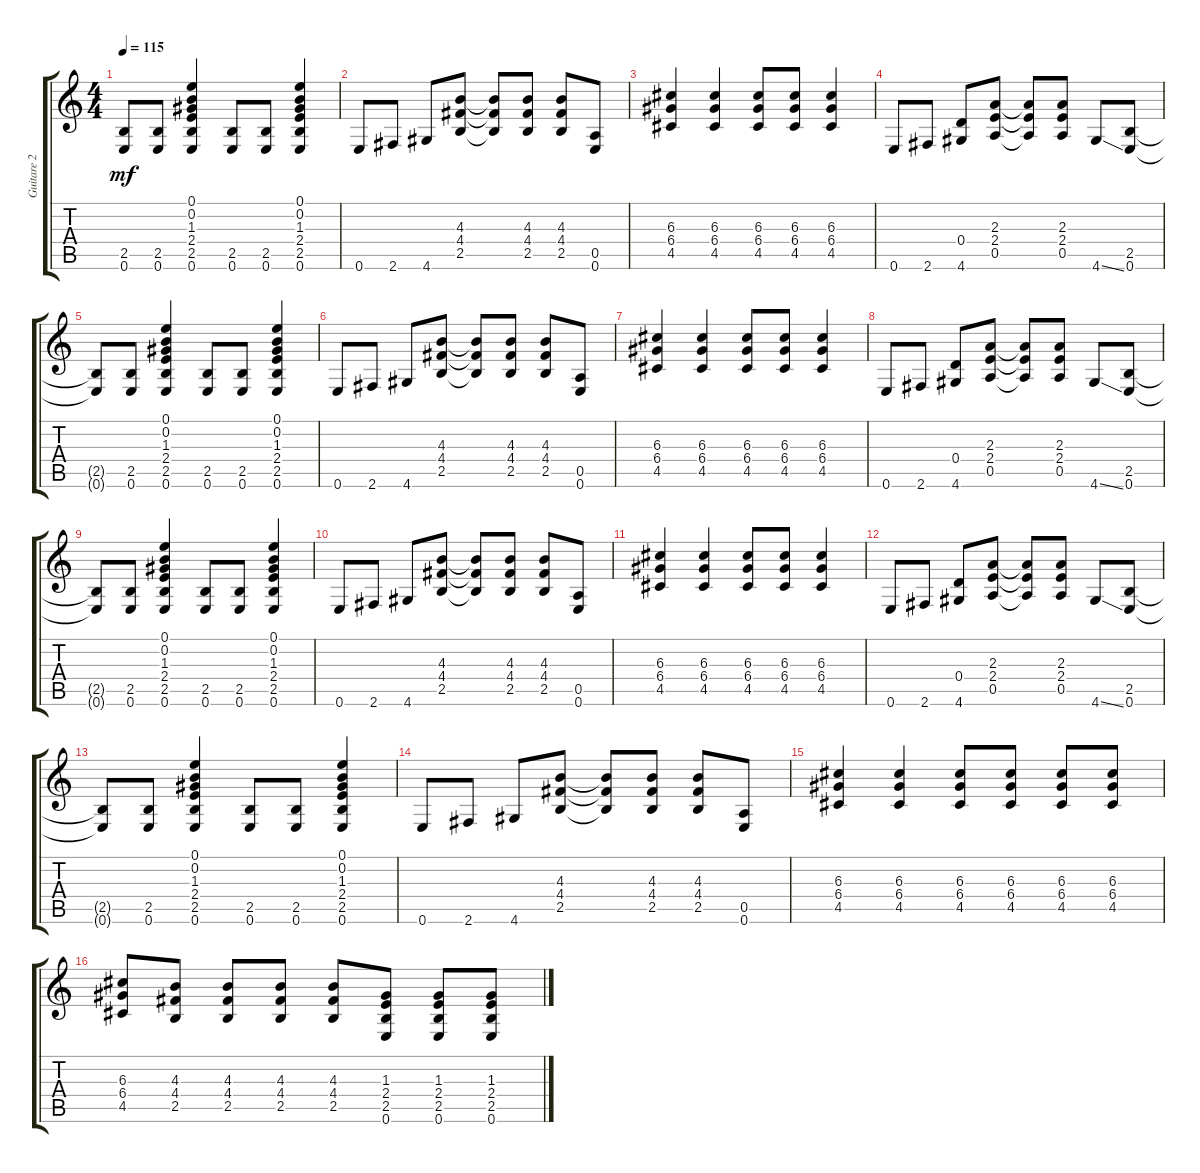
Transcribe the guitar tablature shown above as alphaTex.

\track ("Guitare 2" "Guitare 2") {instrument distortionguitar}
\staff {score tabs}
\tuning (E4 B3 G3 D3 A2 E2) {hide}
\ts (4 4)
\tempo 115
\clef g2
\ks c
(2.5{t} 0.6{t}).8{dy mf} (2.5 0.6).8 (0.1 0.2 1.3 2.4 2.5 0.6).4 (2.5 0.6).8 (2.5 0.6).8 (0.1 0.2 1.3 2.4 2.5 0.6).4 |
0.6.8 2.6.8 4.6.8 (4.3 4.4 2.5).8 (4.3{t} 4.4{t} 2.5{t}).8 (4.3 4.4 2.5).8 (4.3 4.4 2.5).8 (0.5 0.6).8 |
(6.3 6.4 4.5).4 (6.3 6.4 4.5).4 (6.3 6.4 4.5).8 (6.3 6.4 4.5).8 (6.3 6.4 4.5).4 |
0.6.8 2.6.8 (0.4 4.6).8 (2.3 2.4 0.5).8 (2.3{t} 2.4{t} 0.5{t}).8 (2.3 2.4 0.5).8 4.6{ss}.8 (2.5 0.6).8 |
(2.5{t} 0.6{t}).8 (2.5 0.6).8 (0.1 0.2 1.3 2.4 2.5 0.6).4 (2.5 0.6).8 (2.5 0.6).8 (0.1 0.2 1.3 2.4 2.5 0.6).4 |
0.6.8 2.6.8 4.6.8 (4.3 4.4 2.5).8 (4.3{t} 4.4{t} 2.5{t}).8 (4.3 4.4 2.5).8 (4.3 4.4 2.5).8 (0.5 0.6).8 |
(6.3 6.4 4.5).4 (6.3 6.4 4.5).4 (6.3 6.4 4.5).8 (6.3 6.4 4.5).8 (6.3 6.4 4.5).4 |
0.6.8 2.6.8 (0.4 4.6).8 (2.3 2.4 0.5).8 (2.3{t} 2.4{t} 0.5{t}).8 (2.3 2.4 0.5).8 4.6{ss}.8 (2.5 0.6).8 |
(2.5{t} 0.6{t}).8 (2.5 0.6).8 (0.1 0.2 1.3 2.4 2.5 0.6).4 (2.5 0.6).8 (2.5 0.6).8 (0.1 0.2 1.3 2.4 2.5 0.6).4 |
0.6.8 2.6.8 4.6.8 (4.3 4.4 2.5).8 (4.3{t} 4.4{t} 2.5{t}).8 (4.3 4.4 2.5).8 (4.3 4.4 2.5).8 (0.5 0.6).8 |
(6.3 6.4 4.5).4 (6.3 6.4 4.5).4 (6.3 6.4 4.5).8 (6.3 6.4 4.5).8 (6.3 6.4 4.5).4 |
0.6.8 2.6.8 (0.4 4.6).8 (2.3 2.4 0.5).8 (2.3{t} 2.4{t} 0.5{t}).8 (2.3 2.4 0.5).8 4.6{ss}.8 (2.5 0.6).8 |
(2.5{t} 0.6{t}).8 (2.5 0.6).8 (0.1 0.2 1.3 2.4 2.5 0.6).4 (2.5 0.6).8 (2.5 0.6).8 (0.1 0.2 1.3 2.4 2.5 0.6).4 |
0.6.8 2.6.8 4.6.8 (4.3 4.4 2.5).8 (4.3{t} 4.4{t} 2.5{t}).8 (4.3 4.4 2.5).8 (4.3 4.4 2.5).8 (0.5 0.6).8 |
(6.3 6.4 4.5).4 (6.3 6.4 4.5).4 (6.3 6.4 4.5).8 (6.3 6.4 4.5).8 (6.3 6.4 4.5).8 (6.3 6.4 4.5).8 |
(6.3 6.4 4.5).8 (4.3 4.4 2.5).8 (4.3 4.4 2.5).8 (4.3 4.4 2.5).8 (4.3 4.4 2.5).8 (1.3 2.4 2.5 0.6).8 (1.3 2.4 2.5 0.6).8 (1.3 2.4 2.5 0.6).8
